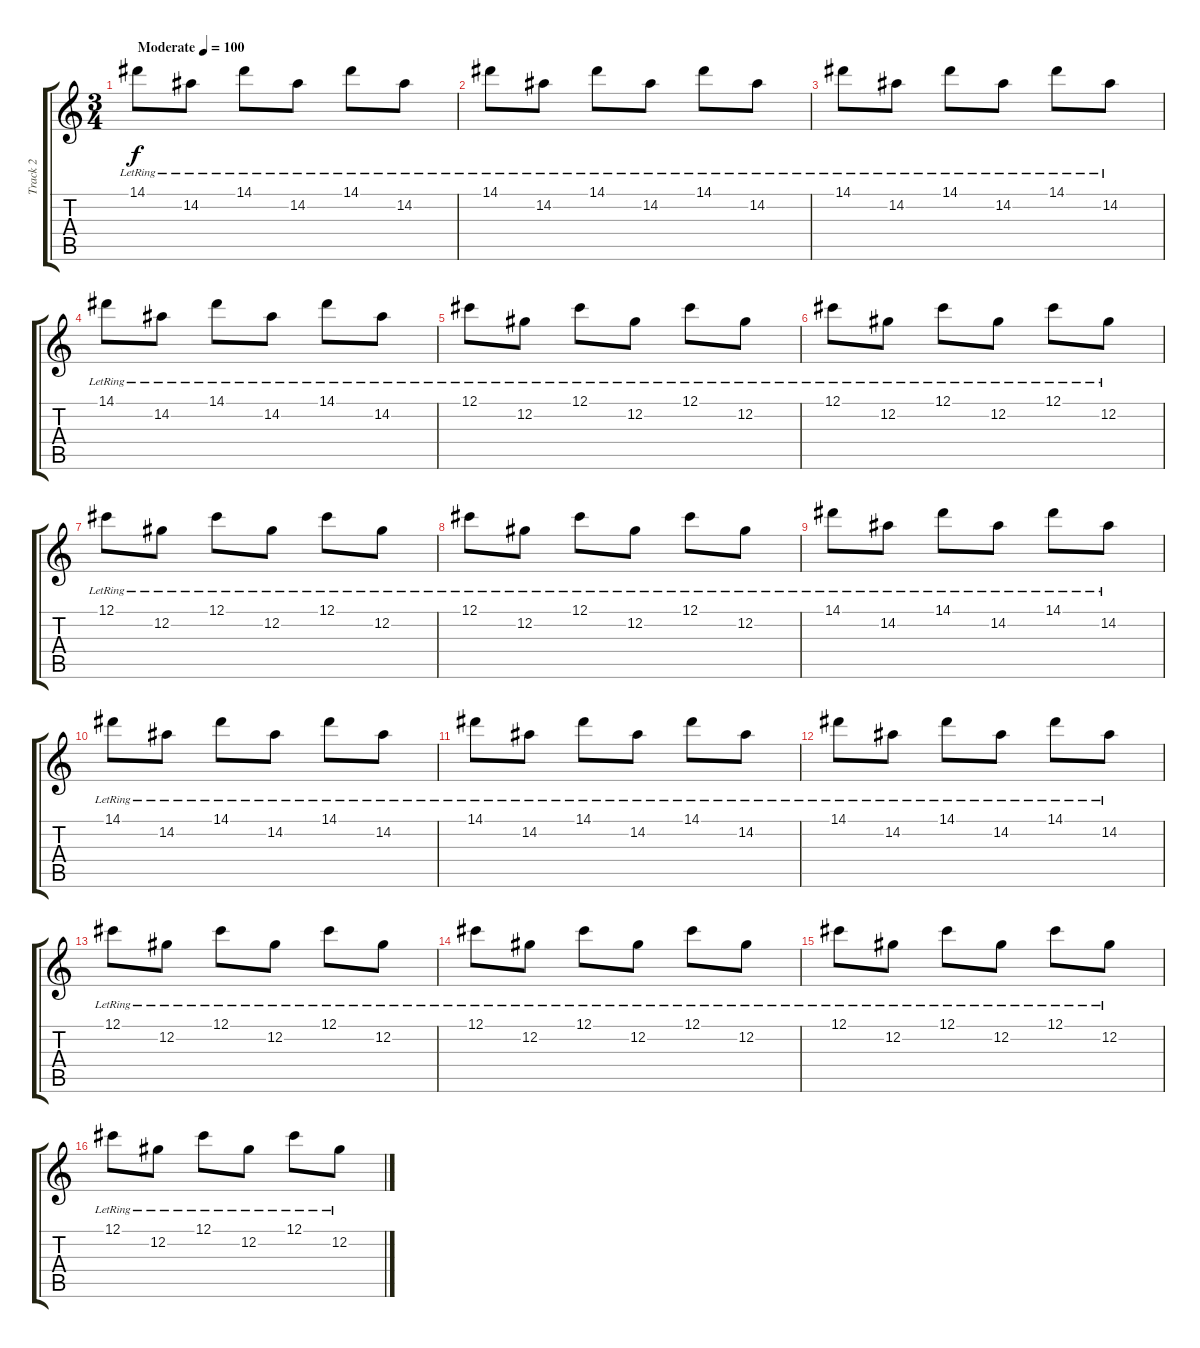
\track ("Track 2" "Track 2") {instrument electricguitarjazz}
\staff {score tabs}
\tuning (Db4 Ab3 E3 B2 Gb2 B1) {hide}
\ts (3 4)
\tempo (100 "Moderate")
\clef g2
\ks c
14.1{lr}.8{dy f instrument electricguitarjazz} 14.2{lr}.8 14.1{lr}.8 14.2{lr}.8 14.1{lr}.8 14.2{lr}.8 |
14.1{lr}.8 14.2{lr}.8 14.1{lr}.8 14.2{lr}.8 14.1{lr}.8 14.2{lr}.8 |
14.1{lr}.8 14.2{lr}.8 14.1{lr}.8 14.2{lr}.8 14.1{lr}.8 14.2{lr}.8 |
14.1{lr}.8 14.2{lr}.8 14.1{lr}.8 14.2{lr}.8 14.1{lr}.8 14.2{lr}.8 |
12.1{lr}.8 12.2{lr}.8 12.1{lr}.8 12.2{lr}.8 12.1{lr}.8 12.2{lr}.8 |
12.1{lr}.8 12.2{lr}.8 12.1{lr}.8 12.2{lr}.8 12.1{lr}.8 12.2{lr}.8 |
12.1{lr}.8 12.2{lr}.8 12.1{lr}.8 12.2{lr}.8 12.1{lr}.8 12.2{lr}.8 |
12.1{lr}.8 12.2{lr}.8 12.1{lr}.8 12.2{lr}.8 12.1{lr}.8 12.2{lr}.8 |
14.1{lr}.8 14.2{lr}.8 14.1{lr}.8 14.2{lr}.8 14.1{lr}.8 14.2{lr}.8 |
14.1{lr}.8 14.2{lr}.8 14.1{lr}.8 14.2{lr}.8 14.1{lr}.8 14.2{lr}.8 |
14.1{lr}.8 14.2{lr}.8 14.1{lr}.8 14.2{lr}.8 14.1{lr}.8 14.2{lr}.8 |
14.1{lr}.8 14.2{lr}.8 14.1{lr}.8 14.2{lr}.8 14.1{lr}.8 14.2{lr}.8 |
12.1{lr}.8 12.2{lr}.8 12.1{lr}.8 12.2{lr}.8 12.1{lr}.8 12.2{lr}.8 |
12.1{lr}.8 12.2{lr}.8 12.1{lr}.8 12.2{lr}.8 12.1{lr}.8 12.2{lr}.8 |
12.1{lr}.8 12.2{lr}.8 12.1{lr}.8 12.2{lr}.8 12.1{lr}.8 12.2{lr}.8 |
12.1{lr}.8 12.2{lr}.8 12.1{lr}.8 12.2{lr}.8 12.1{lr}.8 12.2{lr}.8
